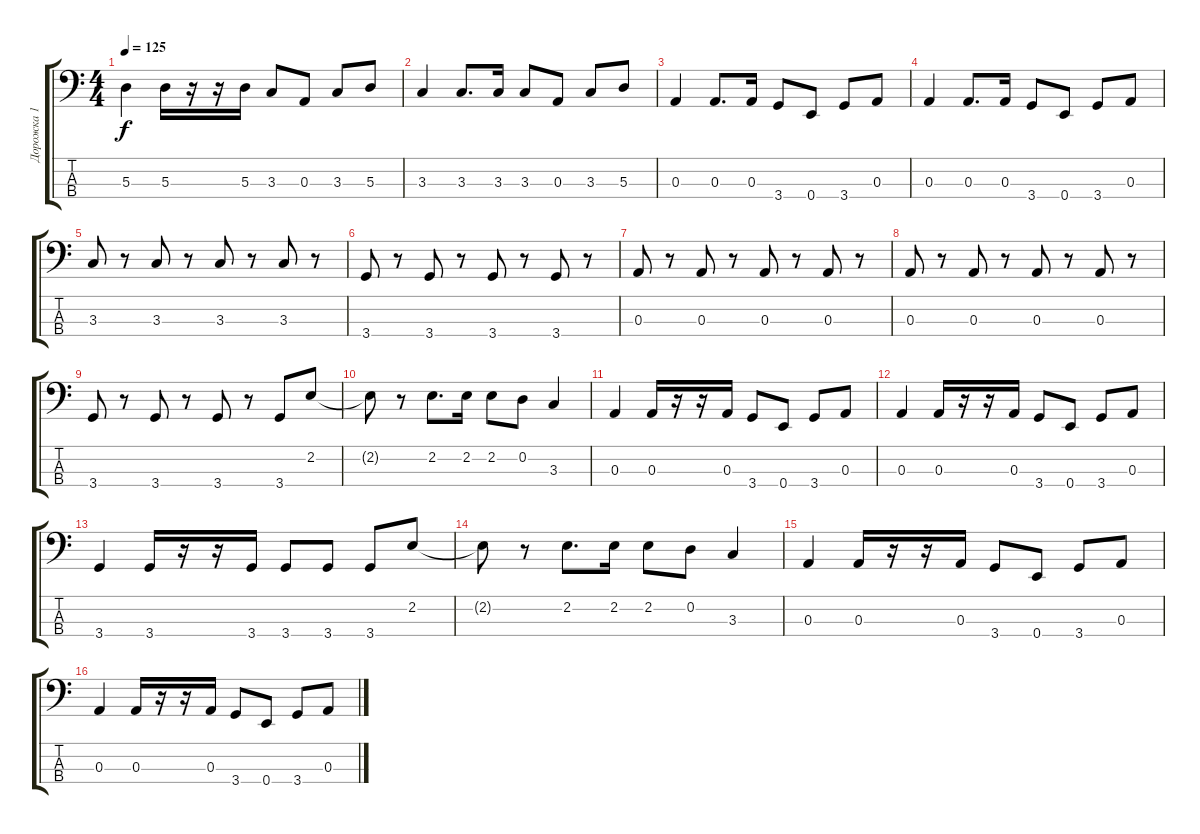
\track ("Дорожка 1" "Дорожка 1") {instrument slapbass2}
\staff {score tabs}
\tuning (G2 D2 A1 E1) {hide}
\ts (4 4)
\tempo 125
\clef f4
\ks c
5.3.4{dy f} 5.3.16 r.16 r.16 5.3.16 3.3.8 0.3.8 3.3.8 5.3.8 |
3.3.4 3.3.8{d} 3.3.16 3.3.8 0.3.8 3.3.8 5.3.8 |
0.3.4 0.3.8{d} 0.3.16 3.4.8 0.4.8 3.4.8 0.3.8 |
0.3.4 0.3.8{d} 0.3.16 3.4.8 0.4.8 3.4.8 0.3.8 |
3.3.8 r.8 3.3.8 r.8 3.3.8 r.8 3.3.8 r.8 |
3.4.8 r.8 3.4.8 r.8 3.4.8 r.8 3.4.8 r.8 |
0.3.8 r.8 0.3.8 r.8 0.3.8 r.8 0.3.8 r.8 |
0.3.8 r.8 0.3.8 r.8 0.3.8 r.8 0.3.8 r.8 |
3.4.8 r.8 3.4.8 r.8 3.4.8 r.8 3.4.8 2.2.8 |
2.2{t}.8 r.8 2.2.8{d} 2.2.16 2.2.8 0.2.8 3.3.4 |
0.3.4 0.3.16 r.16 r.16 0.3.16 3.4.8 0.4.8 3.4.8 0.3.8 |
0.3.4 0.3.16 r.16 r.16 0.3.16 3.4.8 0.4.8 3.4.8 0.3.8 |
3.4.4 3.4.16 r.16 r.16 3.4.16 3.4.8 3.4.8 3.4.8 2.2.8 |
2.2{t}.8 r.8 2.2.8{d} 2.2.16 2.2.8 0.2.8 3.3.4 |
0.3.4 0.3.16 r.16 r.16 0.3.16 3.4.8 0.4.8 3.4.8 0.3.8 |
0.3.4 0.3.16 r.16 r.16 0.3.16 3.4.8 0.4.8 3.4.8 0.3.8
